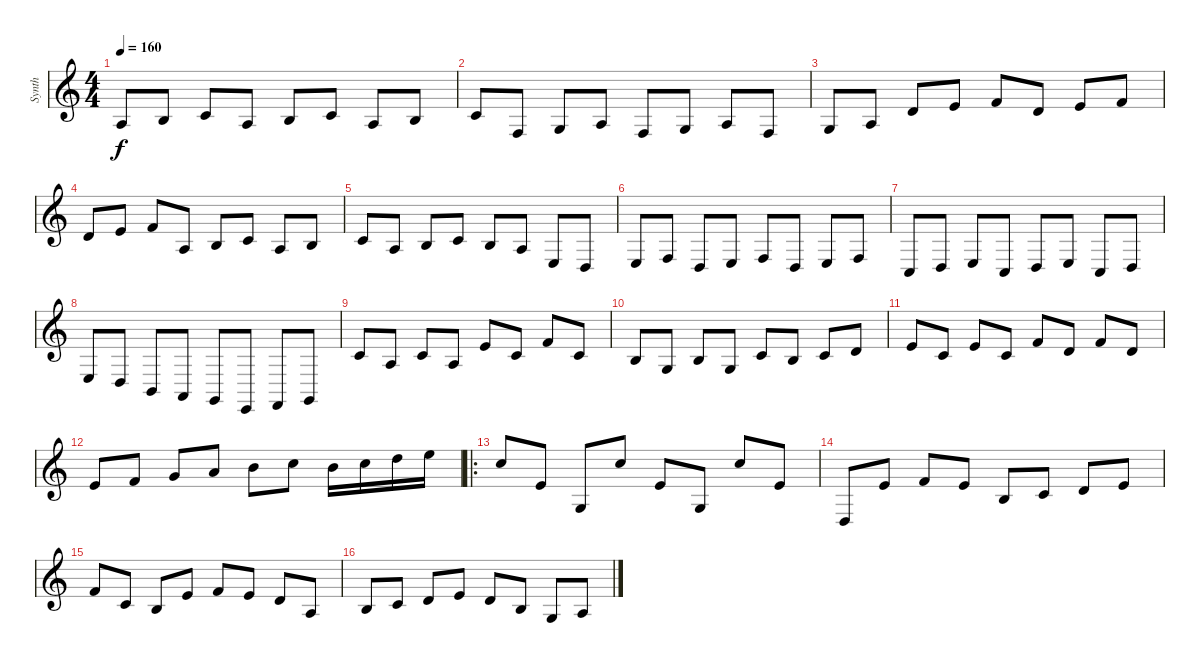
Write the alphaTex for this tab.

\track ("Synth" "Synth") {instrument stringensemble1}
\staff {score}
\tuning (E4 B3 G3 D3 A2 E2) {hide}
\ts (4 4)
\tempo 160
\clef g2
\ks c
2.3.8{dy f} 0.2.8 1.2.8 2.3.8 0.2.8 1.2.8 2.3.8 0.2.8 |
1.2.8 3.4.8 0.3.8 2.3.8 3.4.8 0.3.8 2.3.8 3.4.8 |
0.3.8 2.3.8 7.3.8 5.2.8 6.2.8 7.3.8 5.2.8 6.2.8 |
7.3.8 5.2.8 6.2.8 12.5.8 9.4.8 10.4.8 12.5.8 9.4.8 |
10.4.8 12.5.8 9.4.8 10.4.8 9.4.8 7.4.8 7.5.8 5.5.8 |
2.4.8 3.4.8 5.5.8 2.4.8 3.4.8 5.5.8 2.4.8 3.4.8 |
3.5.8 0.4.8 2.4.8 3.5.8 0.4.8 2.4.8 3.5.8 0.4.8 |
2.4.8 0.4.8 2.5.8 0.5.8 3.6.8 0.6.8 1.6.8 3.6.8 |
1.2.8 2.3.8 1.2.8 2.3.8 0.1.8 1.2.8 1.1.8 1.2.8 |
0.2.8 0.3.8 0.2.8 0.3.8 1.2.8 0.2.8 1.2.8 3.2.8 |
0.1.8 1.2.8 0.1.8 1.2.8 1.1.8 3.2.8 1.1.8 3.2.8 |
5.2.8 6.2.8 8.2.8 10.2.8 12.2.8 13.2.8 12.2.16 13.2.16 15.2.16 17.2.16 |
\ro
8.1.8 9.3.8 10.5.8 8.1.8 9.3.8 10.5.8 8.1.8 9.3.8 |
10.6.8 9.3.8 10.3.8 9.3.8 4.3.8 5.3.8 7.3.8 9.3.8 |
10.3.8 5.3.8 4.3.8 9.3.8 10.3.8 9.3.8 7.3.8 2.3.8 |
4.3.8 5.3.8 7.3.8 9.3.8 7.3.8 4.3.8 0.3.8 2.3.8
